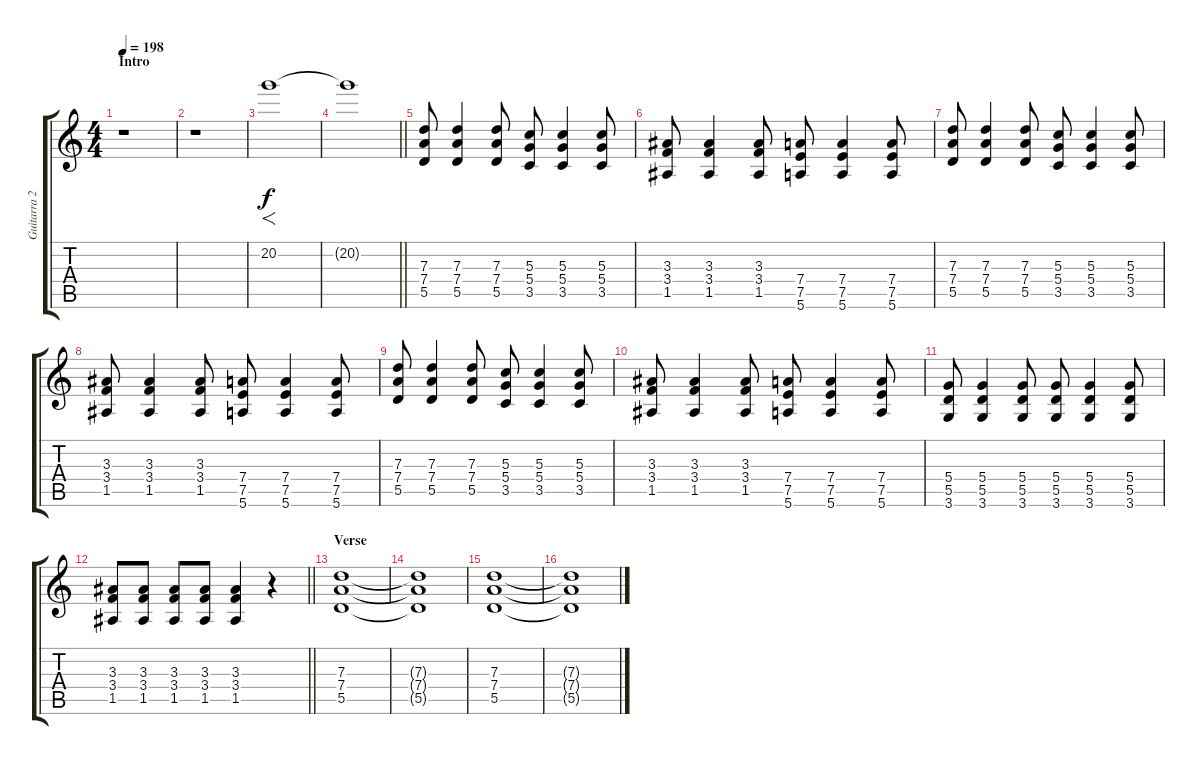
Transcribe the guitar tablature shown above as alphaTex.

\track ("Guitarra 2 - Erik" "Guitarra 2") {instrument distortionguitar}
\staff {score tabs}
\tuning (E4 B3 G3 D3 A2 E2) {hide}
\ts (4 4)
\section ("" "Intro")
\tempo 198
\clef g2
\ks c
r.1{dy f instrument distortionguitar} |
r.1 |
20.2.1{f volume 16} |
\barLineRight lightlight
20.2{t}.1 |
(7.3 7.4 5.5).8{volume 12} (7.3 7.4 5.5).4 (7.3 7.4 5.5).8 (5.3 5.4 3.5).8 (5.3 5.4 3.5).4 (5.3 5.4 3.5).8 |
(3.3 3.4 1.5).8 (3.3 3.4 1.5).4 (3.3 3.4 1.5).8 (7.4 7.5 5.6).8 (7.4 7.5 5.6).4 (7.4 7.5 5.6).8 |
(7.3 7.4 5.5).8 (7.3 7.4 5.5).4 (7.3 7.4 5.5).8 (5.3 5.4 3.5).8 (5.3 5.4 3.5).4 (5.3 5.4 3.5).8 |
(3.3 3.4 1.5).8 (3.3 3.4 1.5).4 (3.3 3.4 1.5).8 (7.4 7.5 5.6).8 (7.4 7.5 5.6).4 (7.4 7.5 5.6).8 |
(7.3 7.4 5.5).8 (7.3 7.4 5.5).4 (7.3 7.4 5.5).8 (5.3 5.4 3.5).8 (5.3 5.4 3.5).4 (5.3 5.4 3.5).8 |
(3.3 3.4 1.5).8 (3.3 3.4 1.5).4 (3.3 3.4 1.5).8 (7.4 7.5 5.6).8 (7.4 7.5 5.6).4 (7.4 7.5 5.6).8 |
(5.4 5.5 3.6).8 (5.4 5.5 3.6).4 (5.4 5.5 3.6).8 (5.4 5.5 3.6).8 (5.4 5.5 3.6).4 (5.4 5.5 3.6).8 |
\barLineRight lightlight
(3.3 3.4 1.5).8 (3.3 3.4 1.5).8 (3.3 3.4 1.5).8 (3.3 3.4 1.5).8 (3.3 3.4 1.5).4 r.4 |
\section ("" "Verse")
(7.3 7.4 5.5).1 |
(7.3{t} 7.4{t} 5.5{t}).1 |
(7.3 7.4 5.5).1 |
(7.3{t} 7.4{t} 5.5{t}).1
